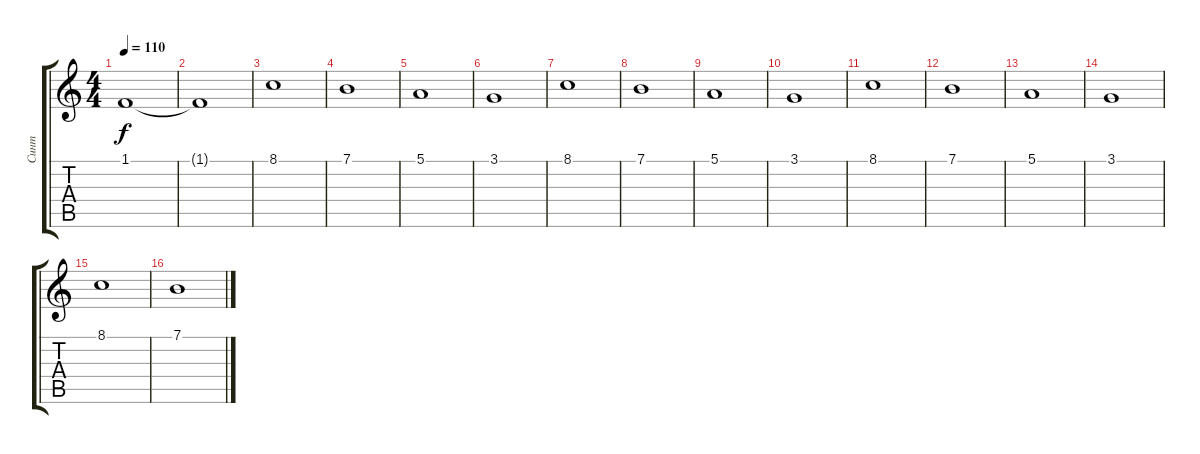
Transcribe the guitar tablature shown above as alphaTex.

\track ("Синт" "Синт") {instrument pad2warm}
\staff {score tabs}
\tuning (E4 B3 G3 D3 A2 E2) {hide}
\ts (4 4)
\tempo 110
\clef g2
\ks c
1.1.1{dy f} |
1.1{t}.1 |
8.1.1 |
7.1.1 |
5.1.1 |
3.1.1 |
8.1.1 |
7.1.1 |
5.1.1 |
3.1.1 |
8.1.1 |
7.1.1 |
5.1.1 |
3.1.1 |
8.1.1 |
7.1.1
